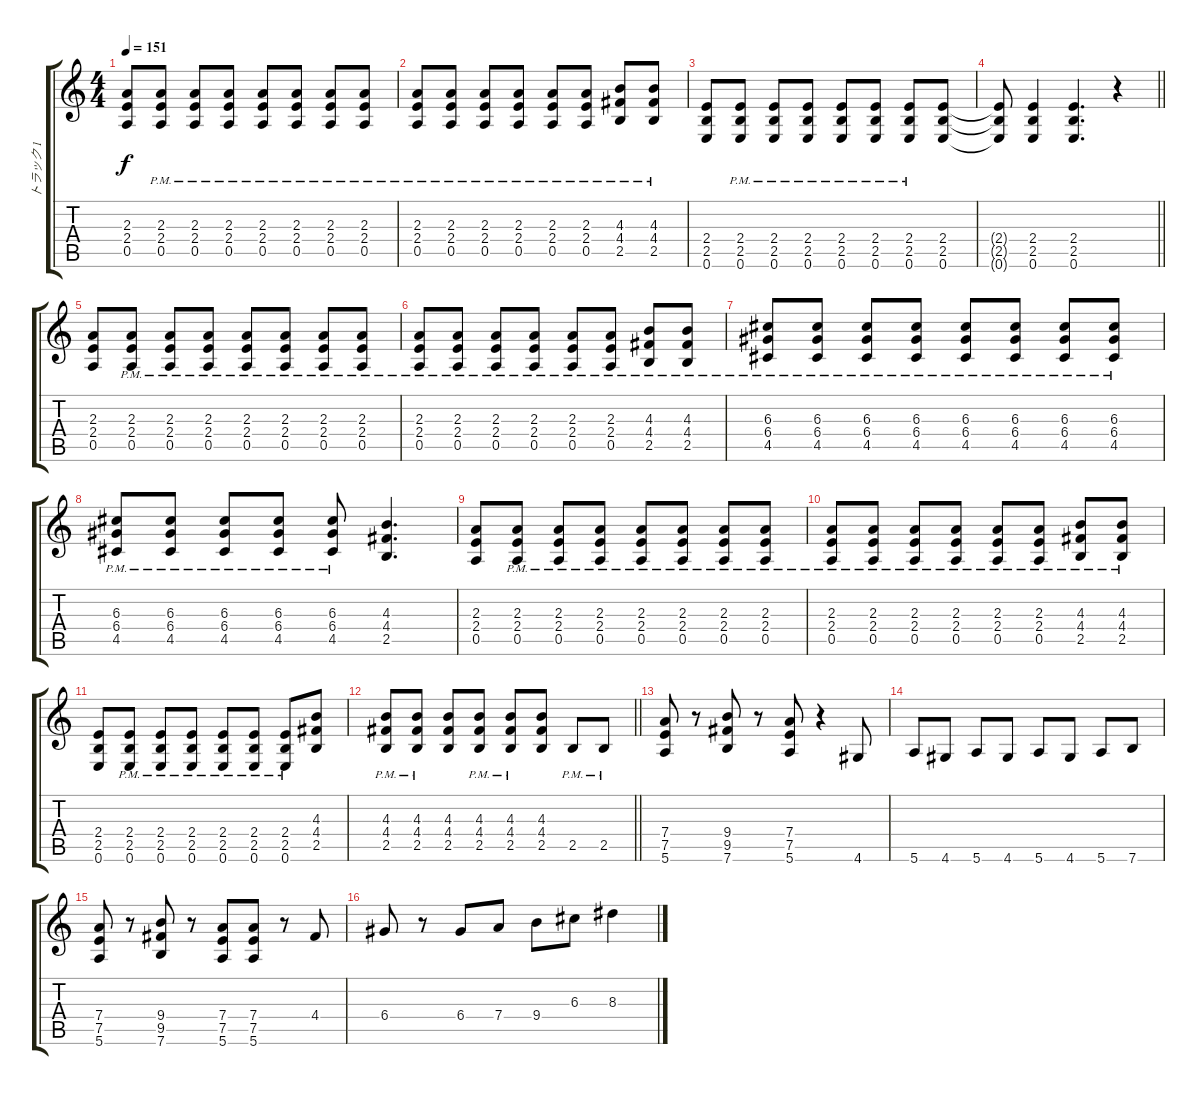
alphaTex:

\track ("トラック 1" "トラック 1") {instrument overdrivenguitar}
\staff {score tabs}
\tuning (E4 B3 G3 D3 A2 E2) {hide}
\ts (4 4)
\tempo 151
\clef g2
\ks c
(2.3 2.4 0.5).8{dy f} (2.3{pm} 2.4{pm} 0.5{pm}).8 (2.3{pm} 2.4{pm} 0.5{pm}).8 (2.3{pm} 2.4{pm} 0.5{pm}).8 (2.3{pm} 2.4{pm} 0.5{pm}).8 (2.3{pm} 2.4{pm} 0.5{pm}).8 (2.3{pm} 2.4{pm} 0.5{pm}).8 (2.3{pm} 2.4{pm} 0.5{pm}).8 |
(2.3{pm} 2.4{pm} 0.5{pm}).8 (2.3{pm} 2.4{pm} 0.5{pm}).8 (2.3{pm} 2.4{pm} 0.5{pm}).8 (2.3{pm} 2.4{pm} 0.5{pm}).8 (2.3{pm} 2.4{pm} 0.5{pm}).8 (2.3{pm} 2.4{pm} 0.5{pm}).8 (4.3{pm} 4.4{pm} 2.5{pm}).8 (4.3{pm} 4.4{pm} 2.5).8 |
(2.4 2.5 0.6).8 (2.4{pm} 2.5{pm} 0.6{pm}).8 (2.4{pm} 2.5{pm} 0.6{pm}).8 (2.4{pm} 2.5{pm} 0.6{pm}).8 (2.4{pm} 2.5{pm} 0.6{pm}).8 (2.4{pm} 2.5{pm} 0.6{pm}).8 (2.4{pm} 2.5{pm} 0.6{pm}).8 (2.4 2.5 0.6).8 |
\barLineRight lightlight
(2.4{t} 2.5{t} 0.6{t}).8 (2.4 2.5 0.6).4 (2.4 2.5 0.6).4{d} r.4 |
(2.3 2.4 0.5).8 (2.3{pm} 2.4{pm} 0.5{pm}).8 (2.3{pm} 2.4{pm} 0.5{pm}).8 (2.3{pm} 2.4{pm} 0.5{pm}).8 (2.3{pm} 2.4{pm} 0.5{pm}).8 (2.3{pm} 2.4{pm} 0.5{pm}).8 (2.3{pm} 2.4{pm} 0.5{pm}).8 (2.3{pm} 2.4{pm} 0.5{pm}).8 |
(2.3{pm} 2.4{pm} 0.5{pm}).8 (2.3{pm} 2.4{pm} 0.5{pm}).8 (2.3{pm} 2.4{pm} 0.5{pm}).8 (2.3{pm} 2.4{pm} 0.5{pm}).8 (2.3{pm} 2.4{pm} 0.5{pm}).8 (2.3{pm} 2.4{pm} 0.5{pm}).8 (4.3{pm} 4.4{pm} 2.5{pm}).8 (4.3{pm} 4.4{pm} 2.5).8 |
(6.3{pm} 6.4{pm} 4.5{pm}).8 (6.3{pm} 6.4{pm} 4.5{pm}).8 (6.3{pm} 6.4{pm} 4.5{pm}).8 (6.3{pm} 6.4{pm} 4.5{pm}).8 (6.3{pm} 6.4{pm} 4.5{pm}).8 (6.3{pm} 6.4{pm} 4.5{pm}).8 (6.3{pm} 6.4{pm} 4.5{pm}).8 (6.3{pm} 6.4{pm} 4.5{pm}).8 |
(6.3{pm} 6.4{pm} 4.5{pm}).8 (6.3{pm} 6.4{pm} 4.5{pm}).8 (6.3{pm} 6.4{pm} 4.5{pm}).8 (6.3{pm} 6.4{pm} 4.5{pm}).8 (6.3{pm} 6.4{pm} 4.5{pm}).8 (4.3 4.4 2.5).4{d} |
(2.3 2.4 0.5).8 (2.3{pm} 2.4{pm} 0.5{pm}).8 (2.3{pm} 2.4{pm} 0.5{pm}).8 (2.3{pm} 2.4{pm} 0.5{pm}).8 (2.3{pm} 2.4{pm} 0.5{pm}).8 (2.3{pm} 2.4{pm} 0.5{pm}).8 (2.3{pm} 2.4{pm} 0.5{pm}).8 (2.3{pm} 2.4{pm} 0.5{pm}).8 |
(2.3{pm} 2.4{pm} 0.5{pm}).8 (2.3{pm} 2.4{pm} 0.5{pm}).8 (2.3{pm} 2.4{pm} 0.5{pm}).8 (2.3{pm} 2.4{pm} 0.5{pm}).8 (2.3{pm} 2.4{pm} 0.5{pm}).8 (2.3{pm} 2.4{pm} 0.5{pm}).8 (4.3{pm} 4.4{pm} 2.5{pm}).8 (4.3{pm} 4.4{pm} 2.5).8 |
(2.4 2.5 0.6).8 (2.4{pm} 2.5{pm} 0.6{pm}).8 (2.4{pm} 2.5{pm} 0.6{pm}).8 (2.4{pm} 2.5{pm} 0.6{pm}).8 (2.4{pm} 2.5{pm} 0.6{pm}).8 (2.4{pm} 2.5{pm} 0.6{pm}).8 (2.4{pm} 2.5{pm} 0.6{pm}).8 (4.3 4.4 2.5).8 |
\barLineRight lightlight
(4.3{pm} 4.4{pm} 2.5{pm}).8 (4.3{pm} 4.4{pm} 2.5{pm}).8 (4.3 4.4 2.5).8 (4.3{pm} 4.4{pm} 2.5{pm}).8 (4.3{pm} 4.4{pm} 2.5{pm}).8 (4.3 4.4 2.5).8 2.5{pm}.8 2.5{pm}.8 |
(7.4 7.5 5.6).8 r.8 (9.4 9.5 7.6).8 r.8 (7.4 7.5 5.6).8 r.4 4.6.8 |
5.6.8 4.6.8 5.6.8 4.6.8 5.6.8 4.6.8 5.6.8 7.6.8 |
(7.4 7.5 5.6).8 r.8 (9.4 9.5 7.6).8 r.8 (7.4 7.5 5.6).8 (7.4 7.5 5.6).8 r.8 4.4.8 |
6.4.8 r.8 6.4.8 7.4.8 9.4.8 6.3.8 8.3.4
